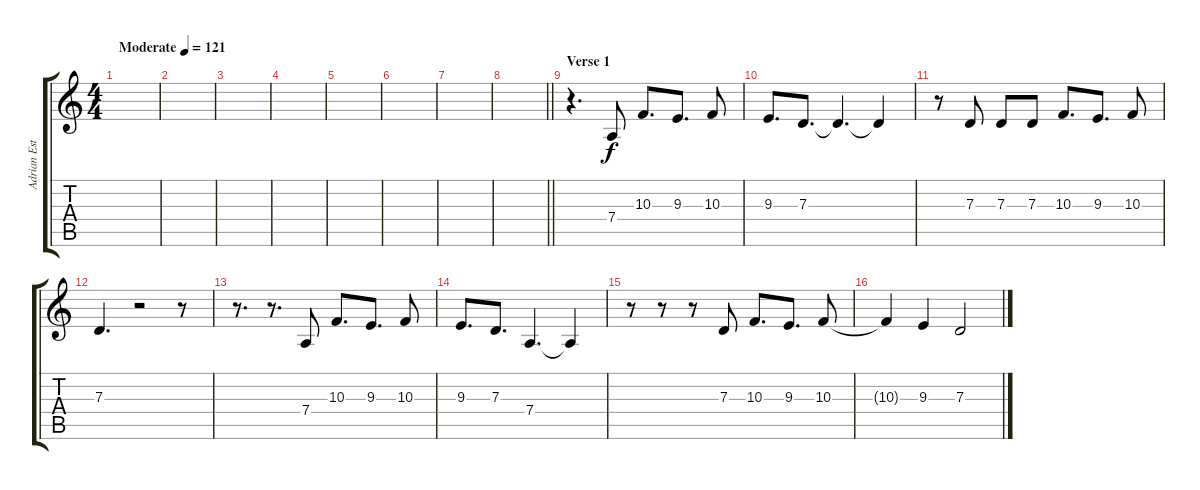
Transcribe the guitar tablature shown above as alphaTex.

\track ("Adrian Estrella" "Adrian Est") {instrument violin}
\staff {score tabs}
\tuning (E4 B3 G3 D3 A2 D2) {hide}
\ts (4 4)
\tempo (121 "Moderate")
\clef g2
\ks c
|
|
|
|
|
|
|
\barLineRight lightlight
|
\section ("" "Verse 1")
r.4{d volume 14 instrument violin} 7.4.8 10.3.8{d} 9.3.8{d} 10.3.8 |
9.3.8{d} 7.3.8{d} 7.3{t}.4{d} 7.3{t}.4 |
r.8 7.3.8 7.3.8 7.3.8 10.3.8{d} 9.3.8{d} 10.3.8 |
7.3.4{d} r.2 r.8 |
r.8{d volume 14 instrument violin} r.8{d} 7.4.8 10.3.8{d} 9.3.8{d} 10.3.8 |
9.3.8{d} 7.3.8{d} 7.4.4{d} 7.4{t}.4 |
r.8 r.8 r.8 7.3.8 10.3.8{d} 9.3.8{d} 10.3.8 |
10.3{t}.4 9.3.4 7.3.2
